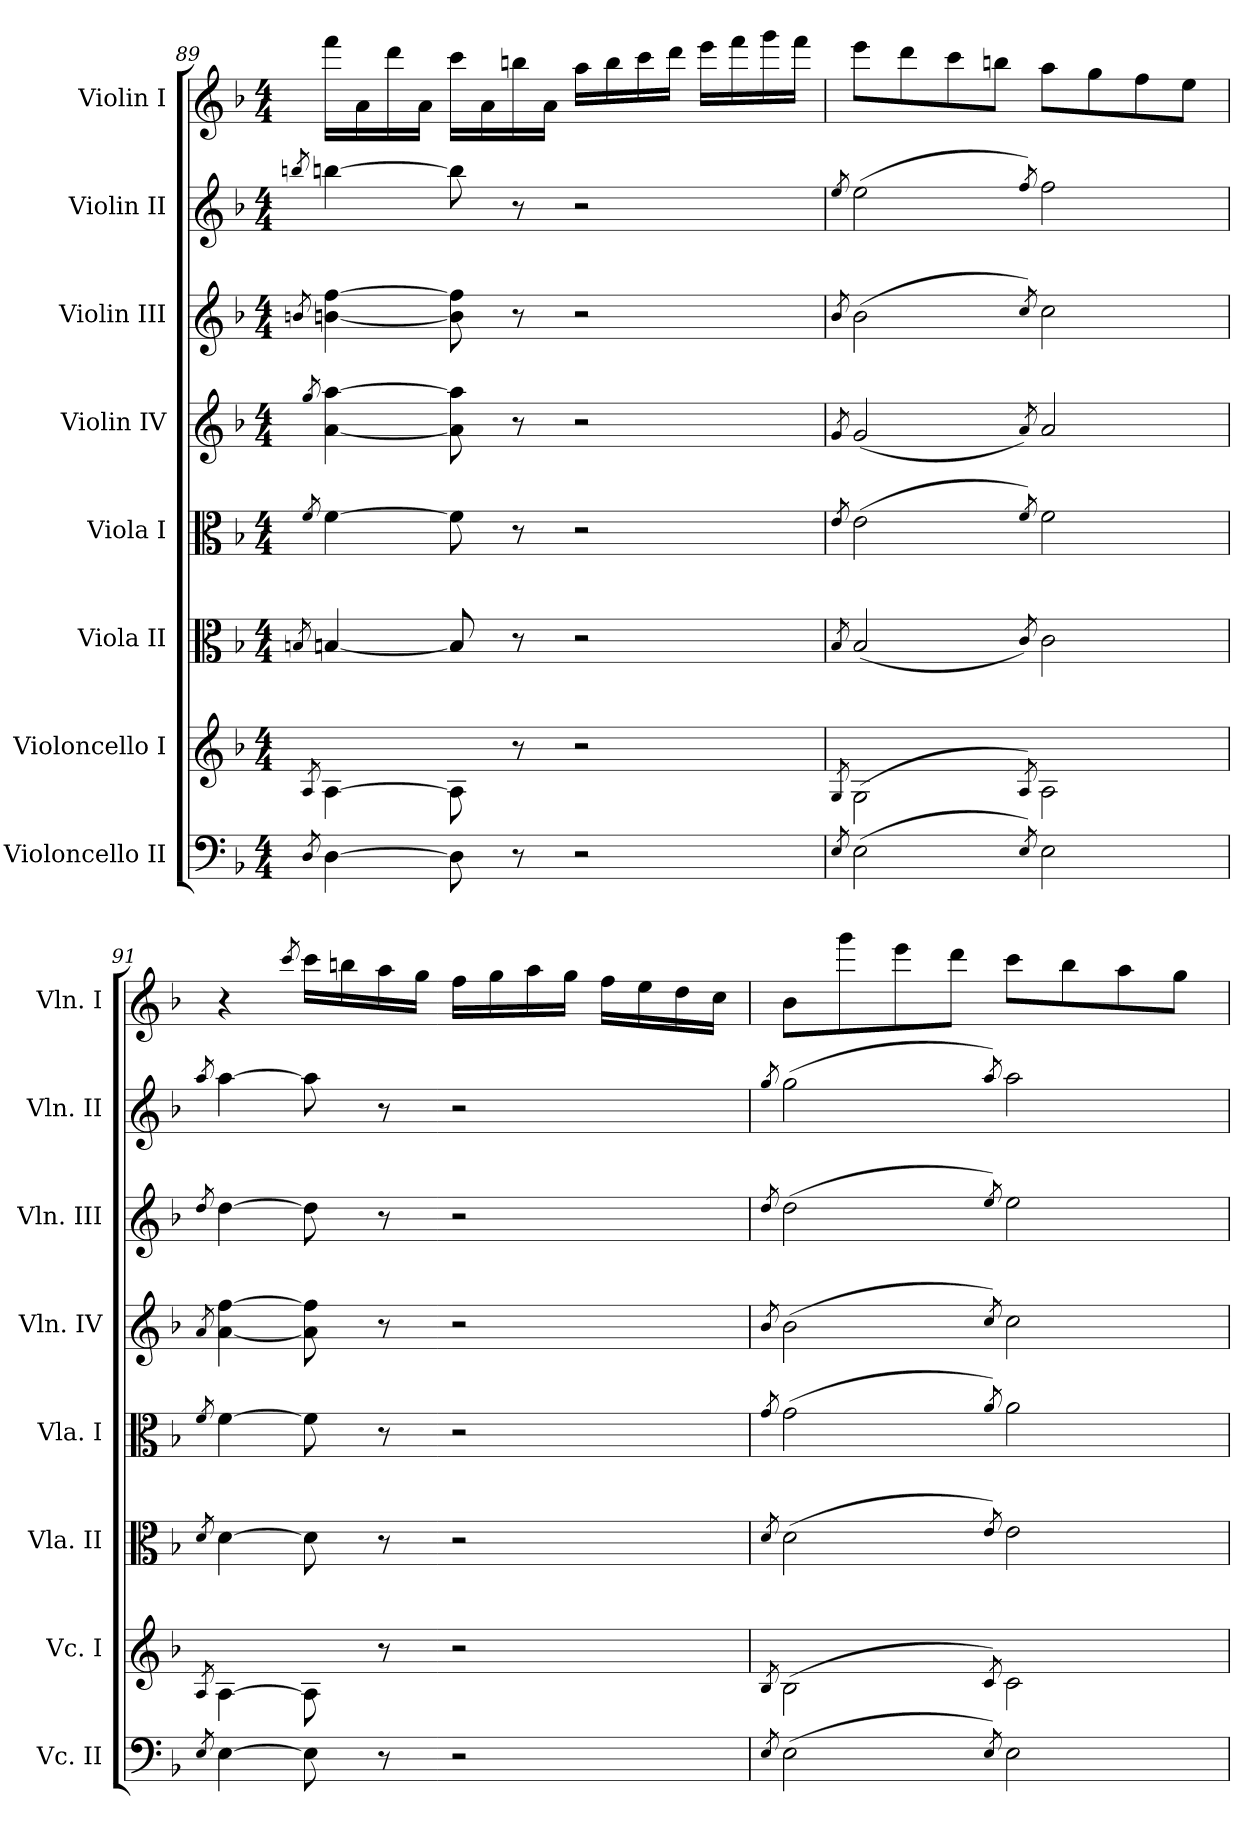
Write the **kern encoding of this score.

**kern	**kern	**kern	**kern	**kern	**kern	**kern	**kern
*part8	*part7	*part6	*part5	*part4	*part3	*part2	*part1
*staff8	*staff7	*staff6	*staff5	*staff4	*staff3	*staff2	*staff1
*I"Violoncello II	*I"Violoncello I	*I"Viola II	*I"Viola I	*I"Violin IV	*I"Violin III	*I"Violin II	*I"Violin I
*I'Vc. II	*I'Vc. I	*I'Vla. II	*I'Vla. I	*I'Vln. IV	*I'Vln. III	*I'Vln. II	*I'Vln. I
*clefF4	*clefG2	*clefC3	*clefC3	*clefG2	*clefG2	*clefG2	*clefG2
*k[b-]	*k[b-]	*k[b-]	*k[b-]	*k[b-]	*k[b-]	*k[b-]	*k[b-]
*M4/4	*M4/4	*M4/4	*M4/4	*M4/4	*M4/4	*M4/4	*M4/4
=89	=89	=89	=89	=89	=89	=89	=89
8qD/	8qA/	8qBn/	8qf/	8qgg/	8qbn/	8qbbn/	.
[4D\	[4A\	[4B/	[4f\	[4a\ [4aa\	[4b\ [4ff\	[4bb\	16fff\LL
.	.	.	.	.	.	.	16a\
.	.	.	.	.	.	.	16ddd\
.	.	.	.	.	.	.	16a\JJ
8D\]	8A\]	8B/]	8f\]	8a\] 8aa\]	8b\] 8ff\]	8bb\]	16ccc\LL
.	.	.	.	.	.	.	16a\
8r	8r	8r	8r	8r	8r	8r	16bbn\
.	.	.	.	.	.	.	16a\JJ
2r	2r	2r	2r	2r	2r	2r	16aa\LL
.	.	.	.	.	.	.	16bb\
.	.	.	.	.	.	.	16ccc\
.	.	.	.	.	.	.	16ddd\JJ
.	.	.	.	.	.	.	16eee\LL
.	.	.	.	.	.	.	16fff\
.	.	.	.	.	.	.	16ggg\
.	.	.	.	.	.	.	16fff\JJ
!!LO:PB:g=z
=90	=90	=90	=90	=90	=90	=90	=90
8qE/	8qG/	8qB-/	8qe/	8qg/	8qb-/	8qee/	.
(>2E\	(>2G\	(>2B-/	(>2e\	(<2g/	(>2b-\	(>2ee\	8eee\L
.	.	.	.	.	.	.	8ddd\
.	.	.	.	.	.	.	8ccc\
.	.	.	.	.	.	.	8bbn\J
8qE/)	8qA/)	8qc/)	8qf/)	8qa/)	8qcc/)	8qff/)	.
2E\	2A\	2c\	2f\	2a/	2cc\	2ff\	8aa\L
.	.	.	.	.	.	.	8gg\
.	.	.	.	.	.	.	8ff\
.	.	.	.	.	.	.	8ee\J
=91	=91	=91	=91	=91	=91	=91	=91
8qE/	8qA/	8qd/	8qf/	8qa/	8qdd/	8qaa/	.
[4E\	[4A\	[4d\	[4f\	[4a\ [4ff\	[4dd\	[4aa\	4r
.	.	.	.	.	.	.	8qccc/
8E\]	8A\]	8d\]	8f\]	8a\] 8ff\]	8dd\]	8aa\]	16ccc\LL
.	.	.	.	.	.	.	16bbn\
8r	8r	8r	8r	8r	8r	8r	16aa\
.	.	.	.	.	.	.	16gg\JJ
2r	2r	2r	2r	2r	2r	2r	16ff\LL
.	.	.	.	.	.	.	16gg\
.	.	.	.	.	.	.	16aa\
.	.	.	.	.	.	.	16gg\JJ
.	.	.	.	.	.	.	16ff\LL
.	.	.	.	.	.	.	16ee\
.	.	.	.	.	.	.	16dd\
.	.	.	.	.	.	.	16cc\JJ
=92	=92	=92	=92	=92	=92	=92	=92
8qE/	8qB-/	8qd/	8qg/	8qb-/	8qdd/	8qgg/	.
(>2E\	(>2B-\	(>2d\	(>2g\	(>2b-\	(>2dd\	(>2gg\	8b-\L
.	.	.	.	.	.	.	8ggg\
.	.	.	.	.	.	.	8eee\
.	.	.	.	.	.	.	8ddd\J
8qE/)	8qc/)	8qe/)	8qa/)	8qcc/)	8qee/)	8qaa/)	.
2E\	2c\	2e\	2a\	2cc\	2ee\	2aa\	8ccc\L
.	.	.	.	.	.	.	8bb-\
.	.	.	.	.	.	.	8aa\
.	.	.	.	.	.	.	8gg\J
=	=	=	=	=	=	=	=
*-	*-	*-	*-	*-	*-	*-	*-
